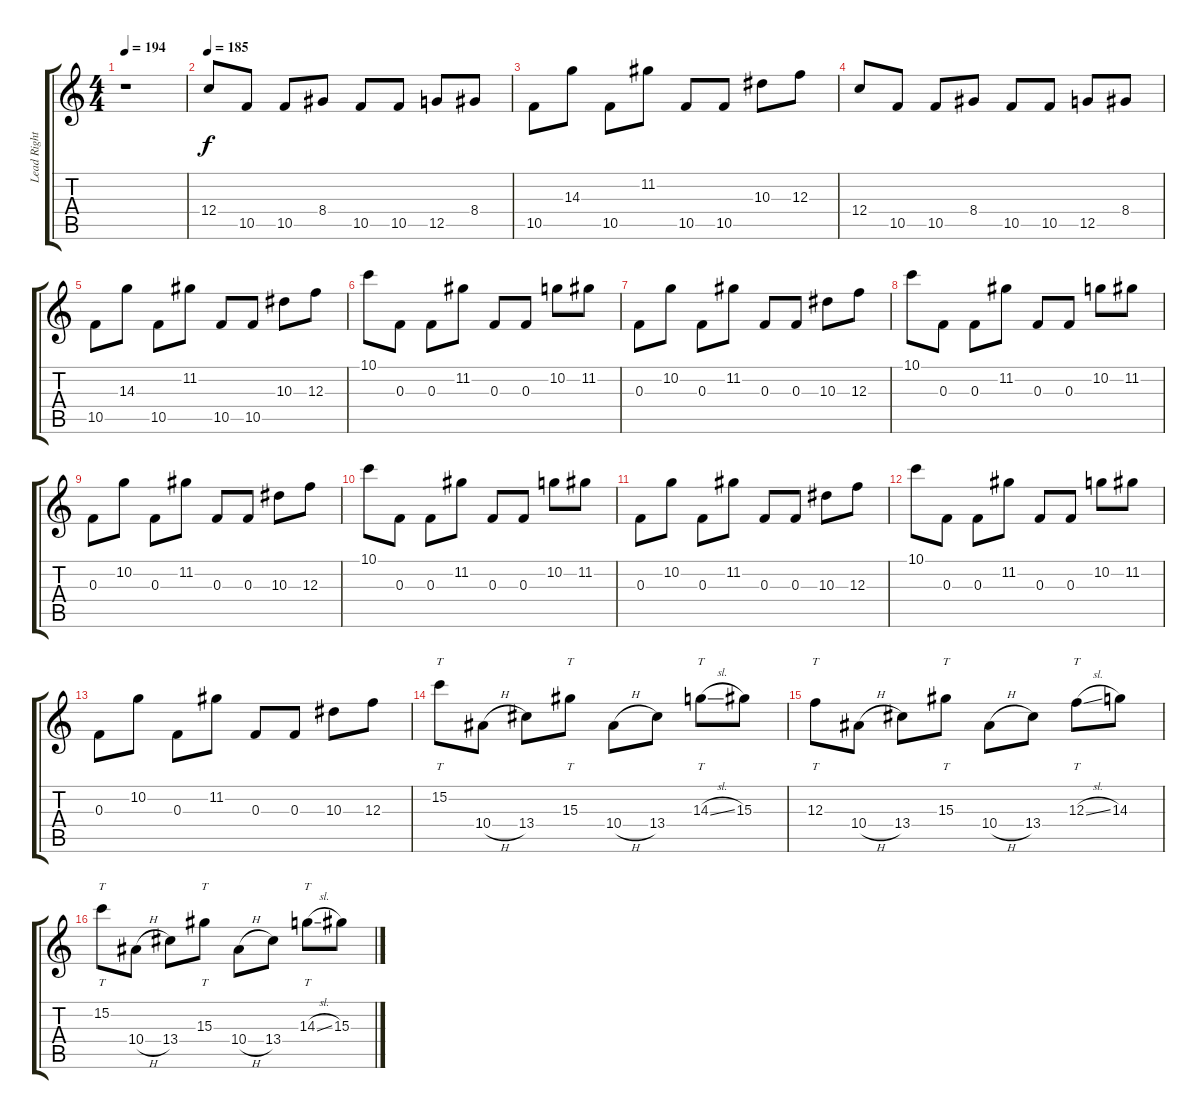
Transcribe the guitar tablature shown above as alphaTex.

\track ("Lead Right" "Lead Right") {instrument distortionguitar}
\staff {score tabs}
\tuning (D4 A3 F3 C3 G2 C2) {hide}
\ts (4 4)
\tempo 194
\clef g2
\ks c
r.1{dy f} |
\tempo 185
12.4.8 10.5.8 10.5.8 8.4.8 10.5.8 10.5.8 12.5.8 8.4.8 |
10.5.8 14.3.8 10.5.8 11.2.8 10.5.8 10.5.8 10.3.8 12.3.8 |
12.4.8 10.5.8 10.5.8 8.4.8 10.5.8 10.5.8 12.5.8 8.4.8 |
10.5.8 14.3.8 10.5.8 11.2.8 10.5.8 10.5.8 10.3.8 12.3.8 |
10.1.8 0.3.8 0.3.8 11.2.8 0.3.8 0.3.8 10.2.8 11.2.8 |
0.3.8 10.2.8 0.3.8 11.2.8 0.3.8 0.3.8 10.3.8 12.3.8 |
10.1.8 0.3.8 0.3.8 11.2.8 0.3.8 0.3.8 10.2.8 11.2.8 |
0.3.8 10.2.8 0.3.8 11.2.8 0.3.8 0.3.8 10.3.8 12.3.8 |
10.1.8 0.3.8 0.3.8 11.2.8 0.3.8 0.3.8 10.2.8 11.2.8 |
0.3.8 10.2.8 0.3.8 11.2.8 0.3.8 0.3.8 10.3.8 12.3.8 |
10.1.8 0.3.8 0.3.8 11.2.8 0.3.8 0.3.8 10.2.8 11.2.8 |
0.3.8 10.2.8 0.3.8 11.2.8 0.3.8 0.3.8 10.3.8 12.3.8 |
15.2.8{tt} 10.4{h}.8 13.4.8 15.3.8{tt} 10.4{h}.8 13.4.8 14.3{sl}.8{tt} 15.3.8 |
12.3.8{tt} 10.4{h}.8 13.4.8 15.3.8{tt} 10.4{h}.8 13.4.8 12.3{sl}.8{tt} 14.3.8 |
15.2.8{tt} 10.4{h}.8 13.4.8 15.3.8{tt} 10.4{h}.8 13.4.8 14.3{sl}.8{tt} 15.3.8
